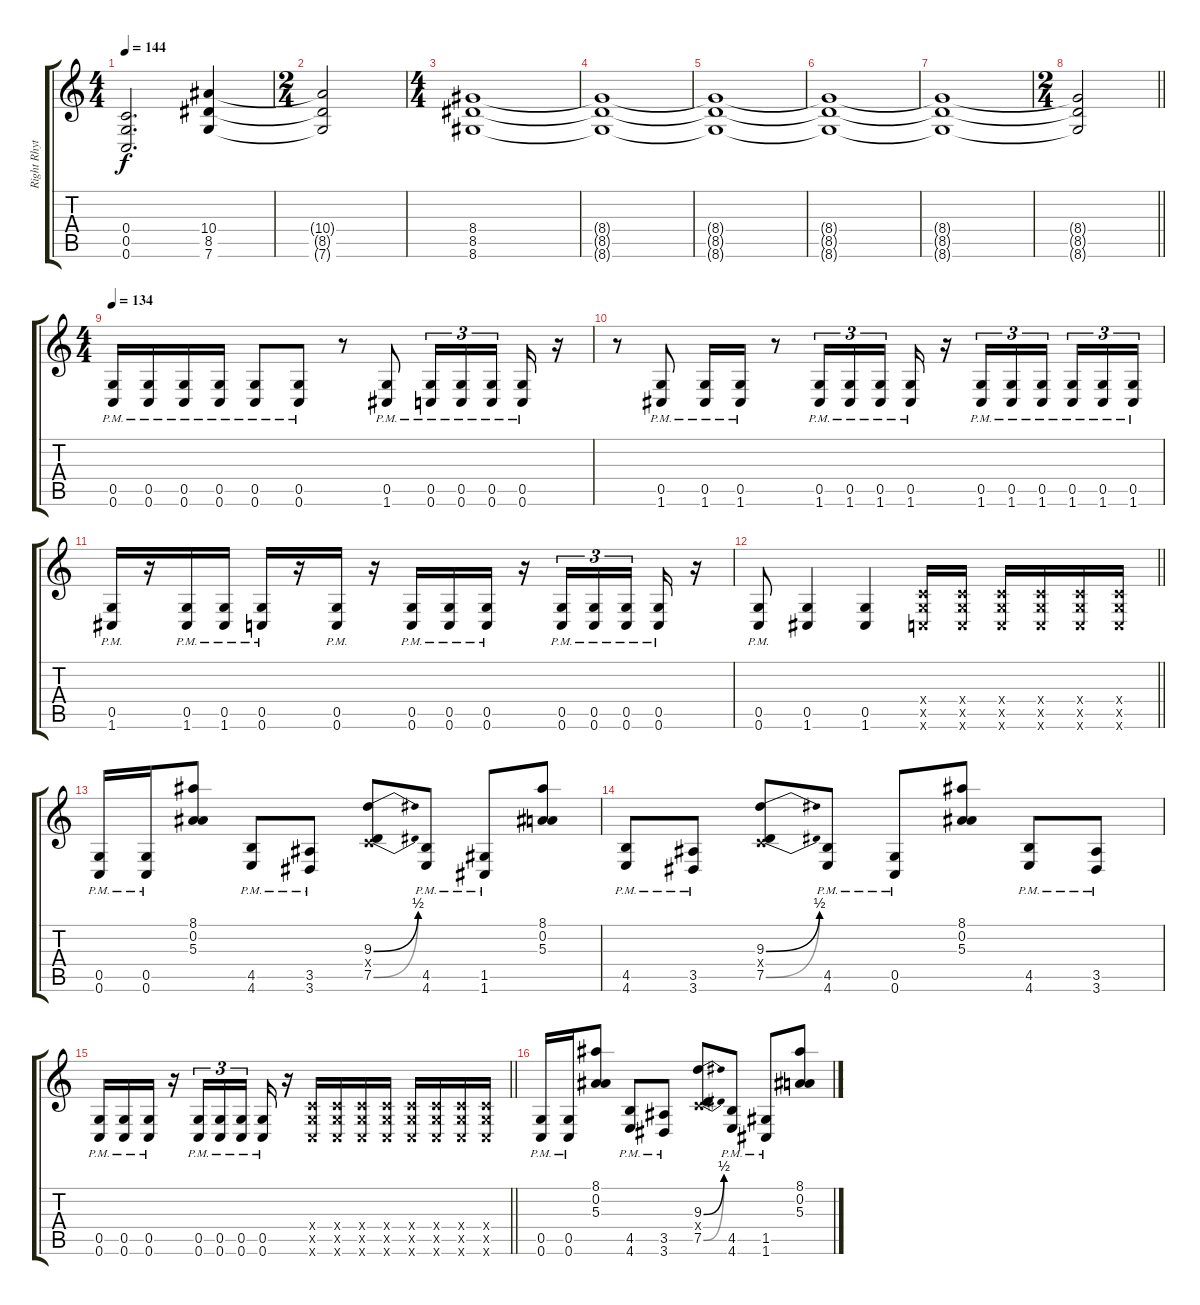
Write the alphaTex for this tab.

\track ("Right Rhythm" "Right Rhyt") {instrument distortionguitar}
\staff {score tabs}
\tuning (D4 A3 F3 C3 G2 C2) {hide}
\ts (4 4)
\tempo 144
\clef g2
\ks c
(0.4{t} 0.5{t} 0.6{t}).2{d dy f} (10.4 8.5 7.6).4 |
\ts (2 4)
(10.4{t} 8.5{t} 7.6{t}).2 |
\ts (4 4)
(8.4 8.5 8.6).1 |
(8.4{t} 8.5{t} 8.6{t}).1 |
(8.4{t} 8.5{t} 8.6{t}).1 |
(8.4{t} 8.5{t} 8.6{t}).1 |
(8.4{t} 8.5{t} 8.6{t}).1 |
\ts (2 4)
\barLineRight lightlight
(8.4{t} 8.5{t} 8.6{t}).2 |
\ts (4 4)
\section ("" "")
\tempo 134
(0.5{pm} 0.6{pm}).16 (0.5{pm} 0.6{pm}).16 (0.5{pm} 0.6{pm}).16 (0.5{pm} 0.6{pm}).16 (0.5{pm} 0.6{pm}).8 (0.5{pm} 0.6{pm}).8 r.8 (0.5{pm} 1.6{pm}).8 (0.5{pm} 0.6{pm}).16{tu (3 2)} (0.5{pm} 0.6{pm}).16{tu (3 2)} (0.5{pm} 0.6{pm}).16{tu (3 2) beam splitsecondary} (0.5{pm} 0.6{pm}).16 r.16 |
r.8 (0.5{pm} 1.6{pm}).8 (0.5{pm} 1.6{pm}).16 (0.5{pm} 1.6{pm}).16 r.8 (0.5{pm} 1.6{pm}).16{tu (3 2)} (0.5{pm} 1.6{pm}).16{tu (3 2)} (0.5{pm} 1.6{pm}).16{tu (3 2) beam splitsecondary} (0.5{pm} 1.6{pm}).16 r.16 (0.5{pm} 1.6{pm}).16{tu (3 2)} (0.5{pm} 1.6{pm}).16{tu (3 2)} (0.5{pm} 1.6{pm}).16{tu (3 2) beam splitsecondary} (0.5{pm} 1.6{pm}).16{tu (3 2)} (0.5{pm} 1.6{pm}).16{tu (3 2)} (0.5{pm} 1.6{pm}).16{tu (3 2)} |
(0.5{pm} 1.6{pm}).16 r.16 (0.5{pm} 1.6{pm}).16 (0.5{pm} 1.6{pm}).16 (0.5{pm} 0.6{pm}).16 r.16 (0.5{pm} 0.6{pm}).16 r.16 (0.5{pm} 0.6{pm}).16 (0.5{pm} 0.6{pm}).16 (0.5{pm} 0.6{pm}).16 r.16 (0.5{pm} 0.6{pm}).16{tu (3 2)} (0.5{pm} 0.6{pm}).16{tu (3 2)} (0.5{pm} 0.6{pm}).16{tu (3 2) beam splitsecondary} (0.5{pm} 0.6{pm}).16 r.16 |
\barLineRight lightlight
(0.5{pm} 0.6{pm}).8 (0.5 1.6).4 (0.5 1.6).4 (0.4{x} 0.5{x} 0.6{x}).16 (0.4{x} 0.5{x} 0.6{x}).16 (0.4{x} 0.5{x} 0.6{x}).16 (0.4{x} 0.5{x} 0.6{x}).16 (0.4{x} 0.5{x} 0.6{x}).16 (0.4{x} 0.5{x} 0.6{x}).16 |
\section ("" "")
(0.5{pm} 0.6{pm}).16 (0.5{pm} 0.6{pm}).16 (8.1 0.2 5.3).8 (4.5{pm} 4.6{pm}).8 (3.5{pm} 3.6{pm}).8 (9.3{be (bend 0 0 60 2)} 0.4{x} 7.5{be (bend 0 0 60 2)}).8 (4.5{pm} 4.6{pm}).8 (1.5{pm} 1.6{pm}).8 (8.1 0.2 5.3).8 |
(4.5{pm} 4.6{pm}).8 (3.5{pm} 3.6{pm}).8 (9.3{be (bend 0 0 60 2)} 0.4{x} 7.5{be (bend 0 0 60 2)}).8 (4.5{pm} 4.6{pm}).8 (0.5{pm} 0.6{pm}).8 (8.1 0.2 5.3).8 (4.5{pm} 4.6{pm}).8 (3.5{pm} 3.6{pm}).8 |
\barLineRight lightlight
(0.5{pm} 0.6{pm}).16 (0.5{pm} 0.6{pm}).16 (0.5{pm} 0.6{pm}).16 r.16 (0.5{pm} 0.6{pm}).16{tu (3 2)} (0.5{pm} 0.6{pm}).16{tu (3 2)} (0.5{pm} 0.6{pm}).16{tu (3 2) beam splitsecondary} (0.5{pm} 0.6{pm}).16 r.16 (0.4{x} 0.5{x} 0.6{x}).16 (0.4{x} 0.5{x} 0.6{x}).16 (0.4{x} 0.5{x} 0.6{x}).16 (0.4{x} 0.5{x} 0.6{x}).16 (0.4{x} 0.5{x} 0.6{x}).16 (0.4{x} 0.5{x} 0.6{x}).16 (0.4{x} 0.5{x} 0.6{x}).16 (0.4{x} 0.5{x} 0.6{x}).16 |
\section ("" "")
(0.5{pm} 0.6{pm}).16 (0.5{pm} 0.6{pm}).16 (8.1 0.2 5.3).8 (4.5{pm} 4.6{pm}).8 (3.5{pm} 3.6{pm}).8 (9.3{be (bend 0 0 60 2)} 0.4{x} 7.5{be (bend 0 0 60 2)}).8 (4.5{pm} 4.6{pm}).8 (1.5{pm} 1.6{pm}).8 (8.1 0.2 5.3).8
